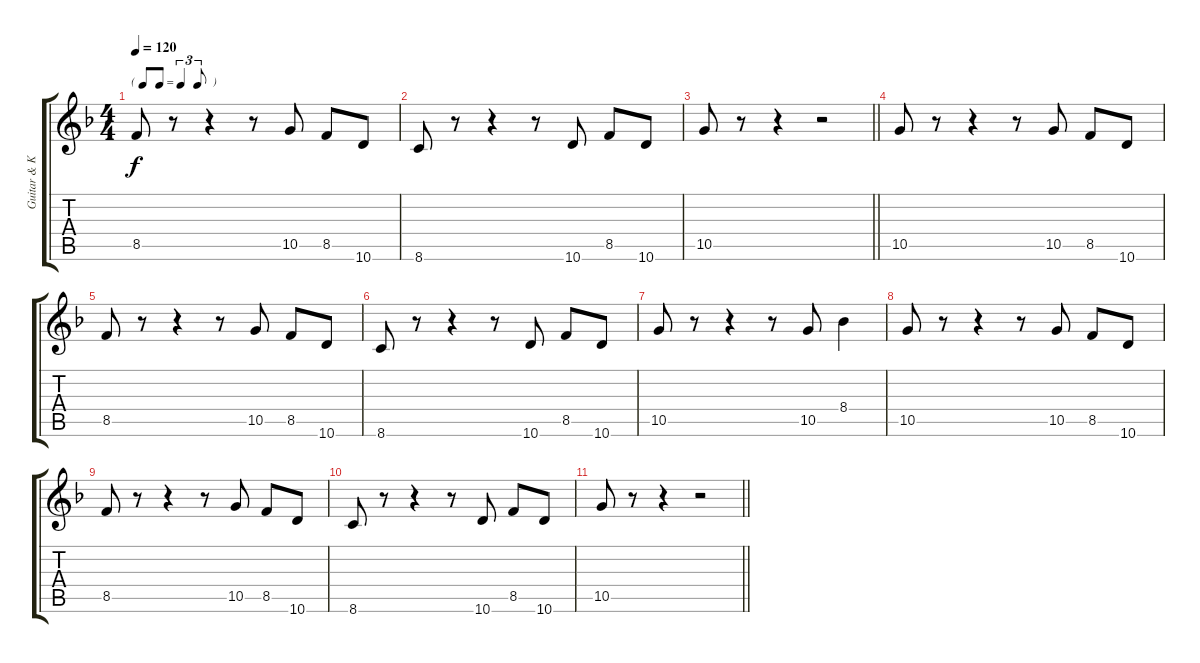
\track ("Guitar & Key Parts" "Guitar & K") {instrument distortionguitar}
\staff {score tabs}
\tuning (E4 B3 G3 D3 A2 E2) {hide}
\ts (4 4)
\tf triplet8th
\tempo 120
\clef g2
\ks f
8.5.8{dy f} r.8 r.4 r.8 10.5.8 8.5.8 10.6.8 |
8.6.8 r.8 r.4 r.8 10.6.8 8.5.8 10.6.8 |
\barLineRight lightlight
10.5.8 r.8 r.4 r.2 |
10.5.8 r.8 r.4 r.8 10.5.8 8.5.8 10.6.8 |
8.5.8 r.8 r.4 r.8 10.5.8 8.5.8 10.6.8 |
8.6.8 r.8 r.4 r.8 10.6.8 8.5.8 10.6.8 |
10.5.8 r.8 r.4 r.8 10.5.8 8.4.4 |
10.5.8 r.8 r.4 r.8 10.5.8 8.5.8 10.6.8 |
8.5.8 r.8 r.4 r.8 10.5.8 8.5.8 10.6.8 |
8.6.8 r.8 r.4 r.8 10.6.8 8.5.8 10.6.8 |
\barLineRight lightlight
10.5.8 r.8 r.4 r.2
